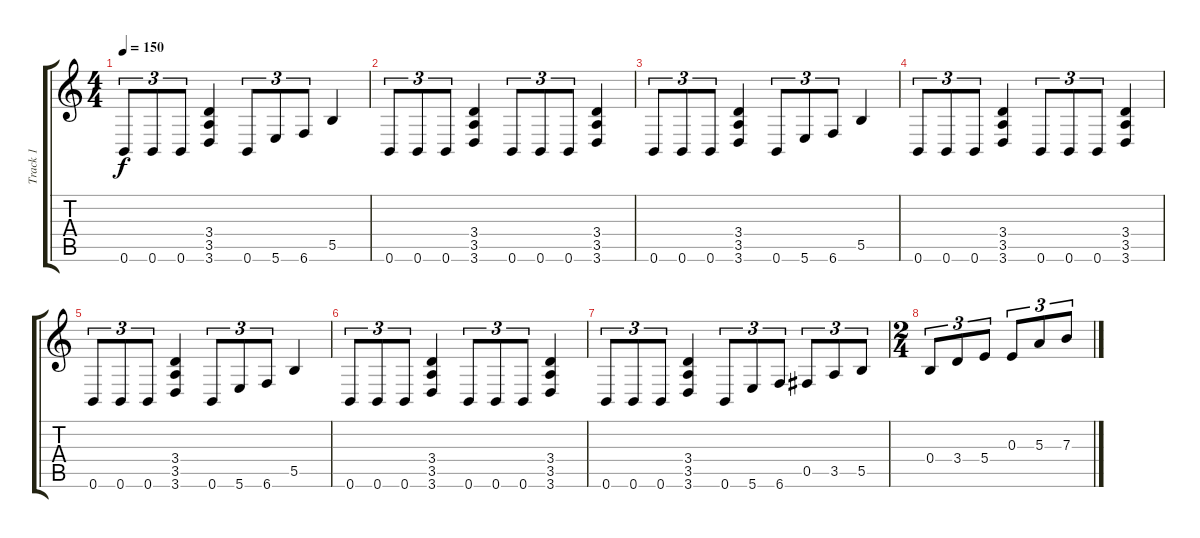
\track ("Track 1" "Track 1") {instrument distortionguitar}
\staff {score tabs}
\tuning (Db4 Ab3 E3 B2 Gb2 B1) {hide}
\ts (4 4)
\tempo 150
\clef g2
\ks c
0.6.8{tu (3 2) dy f} 0.6.8{tu (3 2)} 0.6.8{tu (3 2)} (3.4 3.5 3.6).4 0.6.8{tu (3 2)} 5.6.8{tu (3 2)} 6.6.8{tu (3 2)} 5.5.4 |
0.6.8{tu (3 2)} 0.6.8{tu (3 2)} 0.6.8{tu (3 2)} (3.4 3.5 3.6).4 0.6.8{tu (3 2)} 0.6.8{tu (3 2)} 0.6.8{tu (3 2)} (3.4 3.5 3.6).4 |
0.6.8{tu (3 2)} 0.6.8{tu (3 2)} 0.6.8{tu (3 2)} (3.4 3.5 3.6).4 0.6.8{tu (3 2)} 5.6.8{tu (3 2)} 6.6.8{tu (3 2)} 5.5.4 |
0.6.8{tu (3 2)} 0.6.8{tu (3 2)} 0.6.8{tu (3 2)} (3.4 3.5 3.6).4 0.6.8{tu (3 2)} 0.6.8{tu (3 2)} 0.6.8{tu (3 2)} (3.4 3.5 3.6).4 |
0.6.8{tu (3 2)} 0.6.8{tu (3 2)} 0.6.8{tu (3 2)} (3.4 3.5 3.6).4 0.6.8{tu (3 2)} 5.6.8{tu (3 2)} 6.6.8{tu (3 2)} 5.5.4 |
0.6.8{tu (3 2)} 0.6.8{tu (3 2)} 0.6.8{tu (3 2)} (3.4 3.5 3.6).4 0.6.8{tu (3 2)} 0.6.8{tu (3 2)} 0.6.8{tu (3 2)} (3.4 3.5 3.6).4 |
0.6.8{tu (3 2)} 0.6.8{tu (3 2)} 0.6.8{tu (3 2)} (3.4 3.5 3.6).4 0.6.8{tu (3 2)} 5.6.8{tu (3 2)} 6.6.8{tu (3 2)} 0.5.8{tu (3 2)} 3.5.8{tu (3 2)} 5.5.8{tu (3 2)} |
\ts (2 4)
0.4.8{tu (3 2)} 3.4.8{tu (3 2)} 5.4.8{tu (3 2)} 0.3.8{tu (3 2)} 5.3.8{tu (3 2)} 7.3.8{tu (3 2)}
